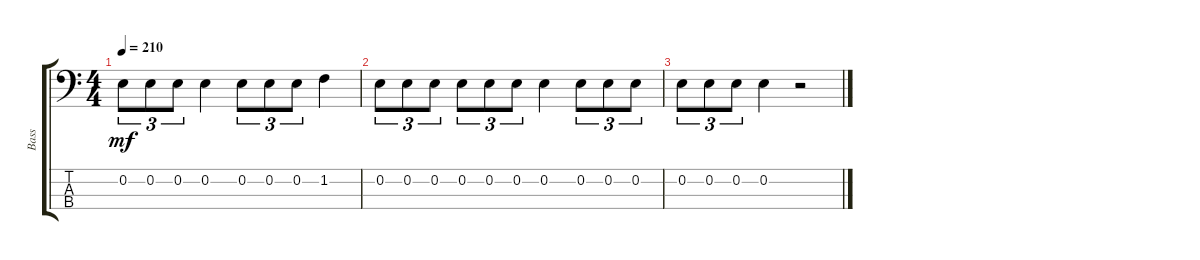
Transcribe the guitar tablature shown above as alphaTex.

\track ("Bass" "Bass") {instrument shamisen}
\staff {score tabs}
\tuning (A3 E3 C3 G3) {hide}
\ts (4 4)
\tempo 210
\clef f4
\ks c
0.2.8{tu (3 2) dy mf} 0.2.8{tu (3 2)} 0.2.8{tu (3 2)} 0.2.4 0.2.8{tu (3 2)} 0.2.8{tu (3 2)} 0.2.8{tu (3 2)} 1.2.4 |
0.2.8{tu (3 2)} 0.2.8{tu (3 2)} 0.2.8{tu (3 2)} 0.2.8{tu (3 2)} 0.2.8{tu (3 2)} 0.2.8{tu (3 2)} 0.2.4 0.2.8{tu (3 2)} 0.2.8{tu (3 2)} 0.2.8{tu (3 2)} |
0.2.8{tu (3 2)} 0.2.8{tu (3 2)} 0.2.8{tu (3 2)} 0.2.4 r.2
